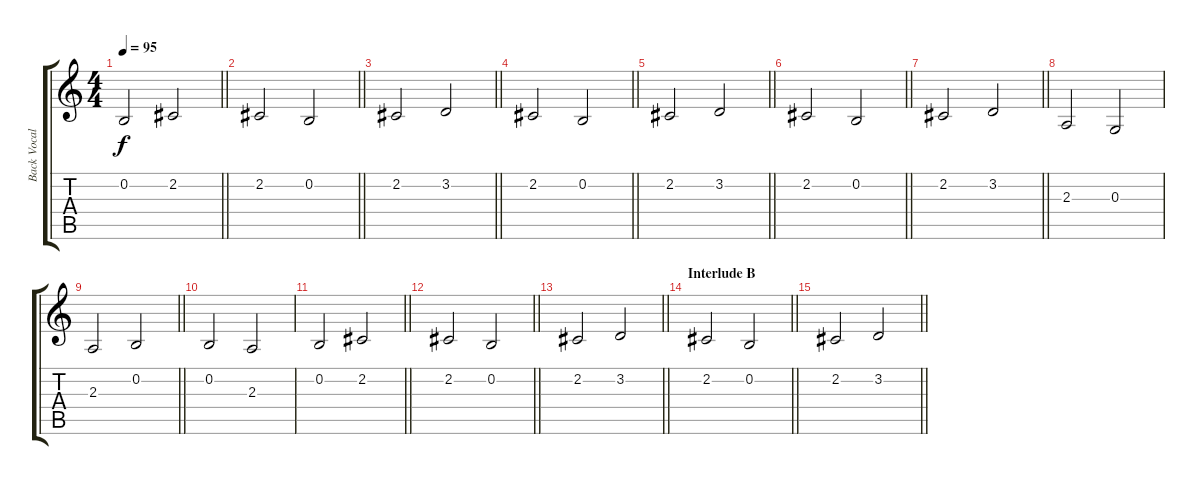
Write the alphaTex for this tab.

\track ("Back Vocals (Michael Kiske / Amanda Somm" "Back Vocal") {instrument choiraahs}
\staff {score tabs}
\tuning (E4 B3 G3 D3 A2 E2) {hide}
\ts (4 4)
\tempo 95
\clef g2
\barLineRight lightlight
\ks c
0.2.2{dy f} 2.2.2 |
\barLineRight lightlight
2.2.2 0.2.2 |
\barLineRight lightlight
2.2.2 3.2.2 |
\barLineRight lightlight
2.2.2 0.2.2 |
\barLineRight lightlight
2.2.2 3.2.2 |
\barLineRight lightlight
2.2.2 0.2.2 |
\barLineRight lightlight
2.2.2 3.2.2 |
2.3.2 0.3.2 |
\barLineRight lightlight
2.3.2 0.2.2 |
0.2.2 2.3.2 |
\barLineRight lightlight
0.2.2 2.2.2 |
\barLineRight lightlight
2.2.2 0.2.2 |
\barLineRight lightlight
2.2.2 3.2.2 |
\section ("" "Interlude B")
\barLineRight lightlight
2.2.2 0.2.2 |
\barLineRight lightlight
2.2.2 3.2.2
